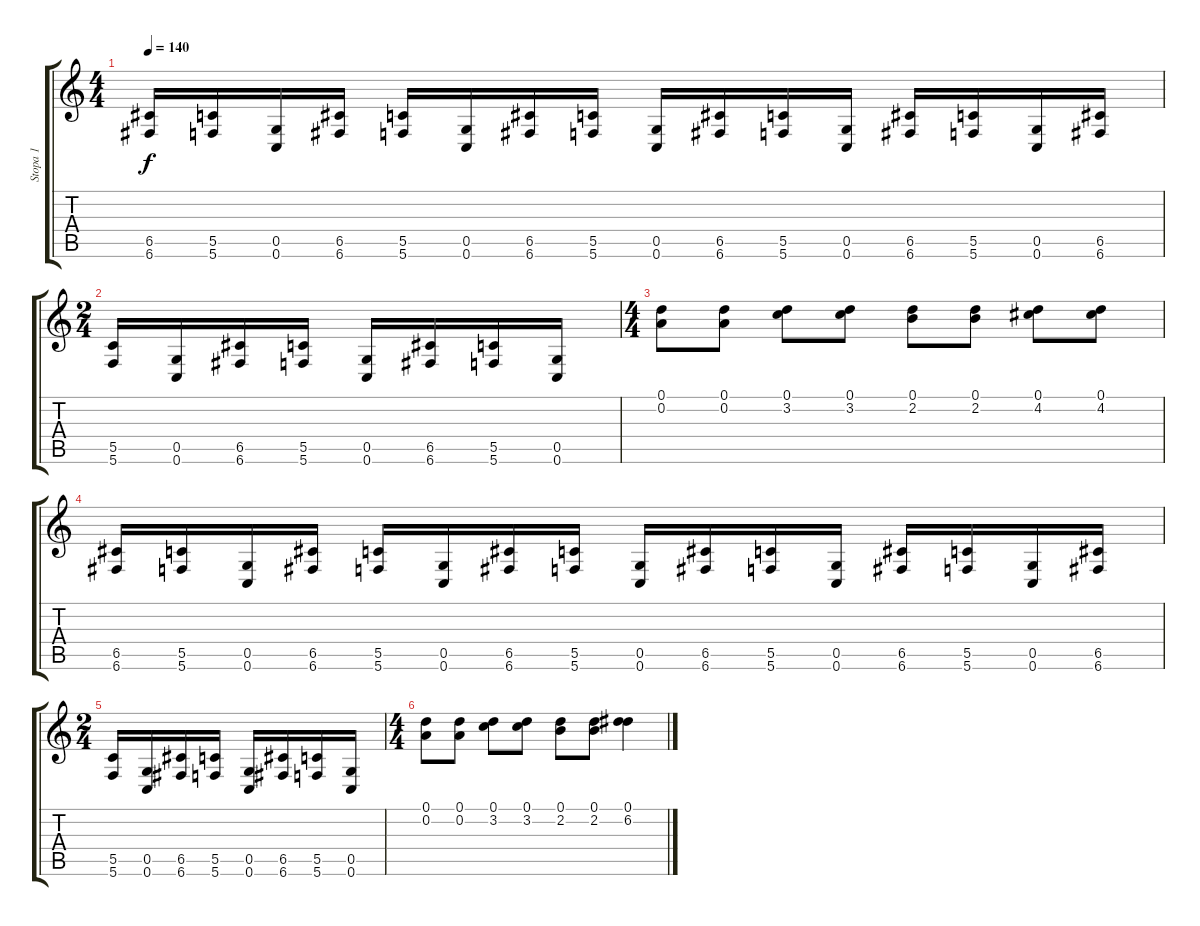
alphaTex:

\track ("Stopa 1" "Stopa 1") {instrument distortionguitar}
\staff {score tabs}
\tuning (D4 A3 F3 C3 G2 C2) {hide}
\ts (4 4)
\tempo 140
\clef g2
\ks c
(6.5 6.6).16{dy f} (5.5 5.6).16 (0.5 0.6).16 (6.5 6.6).16 (5.5 5.6).16 (0.5 0.6).16 (6.5 6.6).16 (5.5 5.6).16 (0.5 0.6).16 (6.5 6.6).16 (5.5 5.6).16 (0.5 0.6).16 (6.5 6.6).16 (5.5 5.6).16 (0.5 0.6).16 (6.5 6.6).16 |
\ts (2 4)
(5.5 5.6).16 (0.5 0.6).16 (6.5 6.6).16 (5.5 5.6).16 (0.5 0.6).16 (6.5 6.6).16 (5.5 5.6).16 (0.5 0.6).16 |
\ts (4 4)
(0.1 0.2).8 (0.1 0.2).8 (0.1 3.2).8 (0.1 3.2).8 (0.1 2.2).8 (0.1 2.2).8 (0.1 4.2).8 (0.1 4.2).8 |
(6.5 6.6).16 (5.5 5.6).16 (0.5 0.6).16 (6.5 6.6).16 (5.5 5.6).16 (0.5 0.6).16 (6.5 6.6).16 (5.5 5.6).16 (0.5 0.6).16 (6.5 6.6).16 (5.5 5.6).16 (0.5 0.6).16 (6.5 6.6).16 (5.5 5.6).16 (0.5 0.6).16 (6.5 6.6).16 |
\ts (2 4)
(5.5 5.6).16 (0.5 0.6).16 (6.5 6.6).16 (5.5 5.6).16 (0.5 0.6).16 (6.5 6.6).16 (5.5 5.6).16 (0.5 0.6).16 |
\ts (4 4)
(0.1 0.2).8 (0.1 0.2).8 (0.1 3.2).8 (0.1 3.2).8 (0.1 2.2).8 (0.1 2.2).8 (0.1 6.2).4
